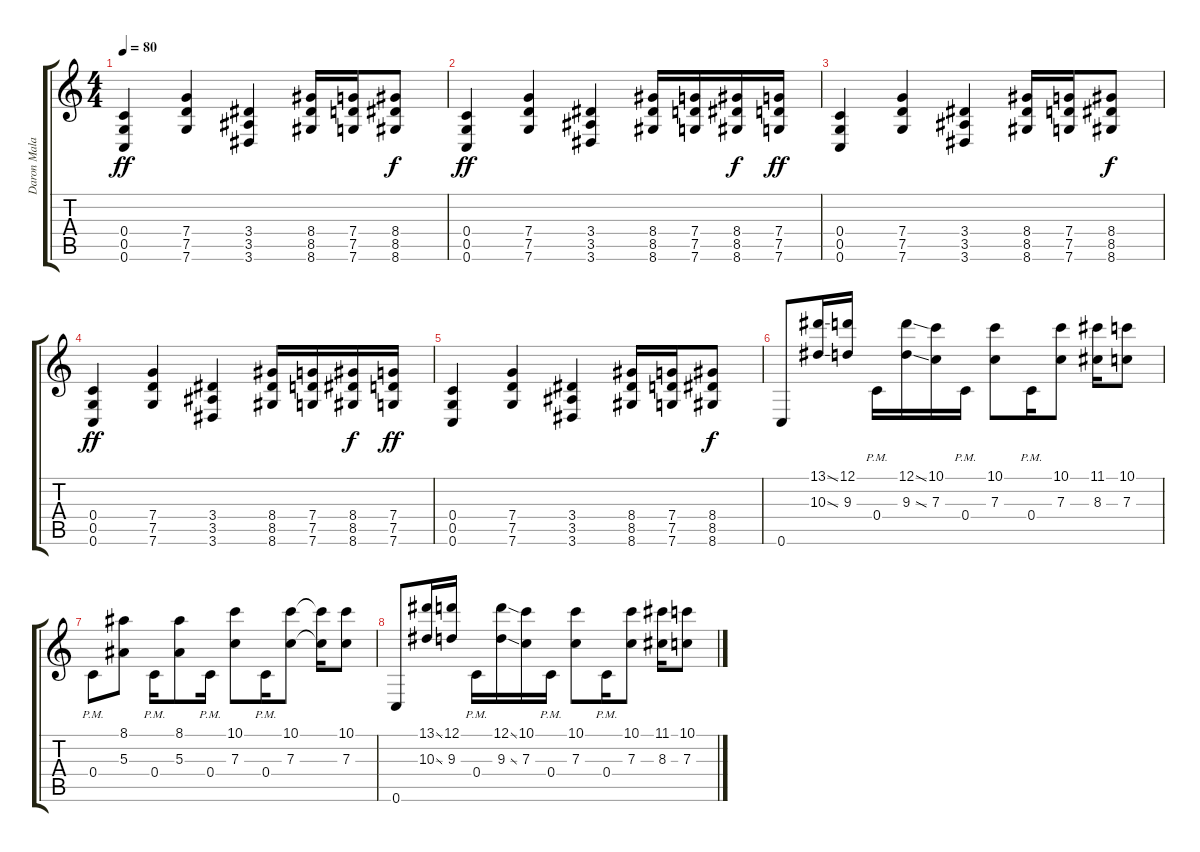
\track ("Daron Malakian" "Daron Mala") {instrument distortionguitar}
\staff {score tabs}
\tuning (D4 A3 F3 C3 G2 C2) {hide}
\ts (4 4)
\tempo 80
\clef g2
\ks c
(0.4 0.5 0.6).4{dy ff} (7.4 7.5 7.6).4 (3.4 3.5 3.6).4 (8.4 8.5 8.6).16 (7.4 7.5 7.6).16 (8.4 8.5 8.6).8{dy f} |
(0.4 0.5 0.6).4{dy ff} (7.4 7.5 7.6).4 (3.4 3.5 3.6).4 (8.4 8.5 8.6).16 (7.4 7.5 7.6).16 (8.4 8.5 8.6).16{dy f} (7.4 7.5 7.6).16{dy ff} |
(0.4 0.5 0.6).4 (7.4 7.5 7.6).4 (3.4 3.5 3.6).4 (8.4 8.5 8.6).16 (7.4 7.5 7.6).16 (8.4 8.5 8.6).8{dy f} |
(0.4 0.5 0.6).4{dy ff} (7.4 7.5 7.6).4 (3.4 3.5 3.6).4 (8.4 8.5 8.6).16 (7.4 7.5 7.6).16 (8.4 8.5 8.6).16{dy f} (7.4 7.5 7.6).16{dy ff} |
(0.4 0.5 0.6).4 (7.4 7.5 7.6).4 (3.4 3.5 3.6).4 (8.4 8.5 8.6).16 (7.4 7.5 7.6).16 (8.4 8.5 8.6).8{dy f} |
0.6.8{instrument overdrivenguitar} (13.1{ss} 10.3{ss}).16 (12.1 9.3).16 0.4{pm}.16 (12.1{ss} 9.3{ss}).16 (10.1 7.3).16 0.4{pm}.16 (10.1 7.3).8 0.4{pm}.16 (10.1 7.3).8 (11.1 8.3).16 (10.1 7.3).8 |
0.4{pm}.8 (8.1 5.3).8 0.4{pm}.16 (8.1 5.3).8 0.4{pm}.16 (10.1 7.3).8 0.4{pm}.16 (10.1 7.3).8 (10.1{t} 7.3{t}).16 (10.1 7.3).8 |
0.6.8 (13.1{ss} 10.3{ss}).16 (12.1 9.3).16 0.4{pm}.16 (12.1{ss} 9.3{ss}).16 (10.1 7.3).16 0.4{pm}.16 (10.1 7.3).8 0.4{pm}.16 (10.1 7.3).8 (11.1 8.3).16 (10.1 7.3).8
